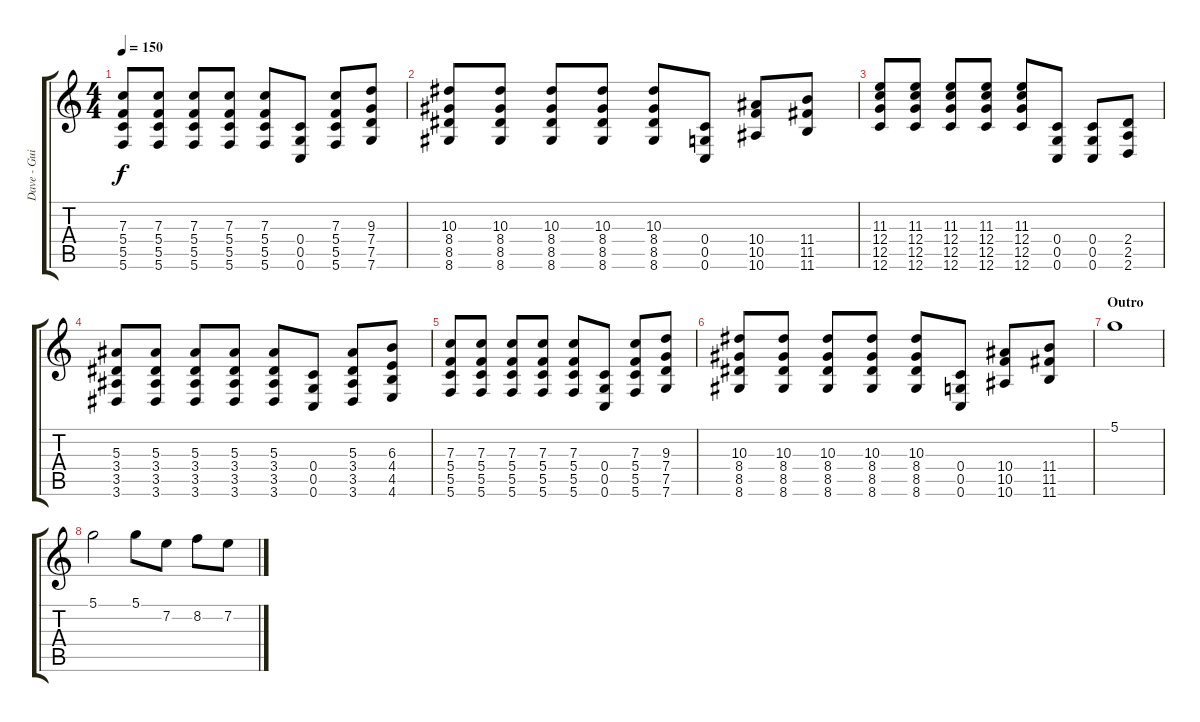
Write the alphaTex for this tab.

\track ("Dave - Guitar" "Dave - Gui") {instrument overdrivenguitar}
\staff {score tabs}
\tuning (D4 A3 F3 C3 G2 C2) {hide}
\ts (4 4)
\tempo 150
\clef g2
\ks c
(7.3 5.4 5.5 5.6).8{dy f} (7.3 5.4 5.5 5.6).8 (7.3 5.4 5.5 5.6).8 (7.3 5.4 5.5 5.6).8 (7.3 5.4 5.5 5.6).8 (0.4 0.5 0.6).8 (7.3 5.4 5.5 5.6).8 (9.3 7.4 7.5 7.6).8 |
(10.3 8.4 8.5 8.6).8 (10.3 8.4 8.5 8.6).8 (10.3 8.4 8.5 8.6).8 (10.3 8.4 8.5 8.6).8 (10.3 8.4 8.5 8.6).8 (0.4 0.5 0.6).8 (10.4 10.5 10.6).8 (11.4 11.5 11.6).8 |
(11.3 12.4 12.5 12.6).8 (11.3 12.4 12.5 12.6).8 (11.3 12.4 12.5 12.6).8 (11.3 12.4 12.5 12.6).8 (11.3 12.4 12.5 12.6).8 (0.4 0.5 0.6).8 (0.4 0.5 0.6).8 (2.4 2.5 2.6).8 |
(5.3 3.4 3.5 3.6).8 (5.3 3.4 3.5 3.6).8 (5.3 3.4 3.5 3.6).8 (5.3 3.4 3.5 3.6).8 (5.3 3.4 3.5 3.6).8 (0.4 0.5 0.6).8 (5.3 3.4 3.5 3.6).8 (6.3 4.4 4.5 4.6).8 |
(7.3 5.4 5.5 5.6).8 (7.3 5.4 5.5 5.6).8 (7.3 5.4 5.5 5.6).8 (7.3 5.4 5.5 5.6).8 (7.3 5.4 5.5 5.6).8 (0.4 0.5 0.6).8 (7.3 5.4 5.5 5.6).8 (9.3 7.4 7.5 7.6).8 |
(10.3 8.4 8.5 8.6).8 (10.3 8.4 8.5 8.6).8 (10.3 8.4 8.5 8.6).8 (10.3 8.4 8.5 8.6).8 (10.3 8.4 8.5 8.6).8 (0.4 0.5 0.6).8 (10.4 10.5 10.6).8 (11.4 11.5 11.6).8 |
\section ("" "Outro")
5.1.1 |
5.1.2 5.1.8 7.2.8 8.2.8 7.2.8
